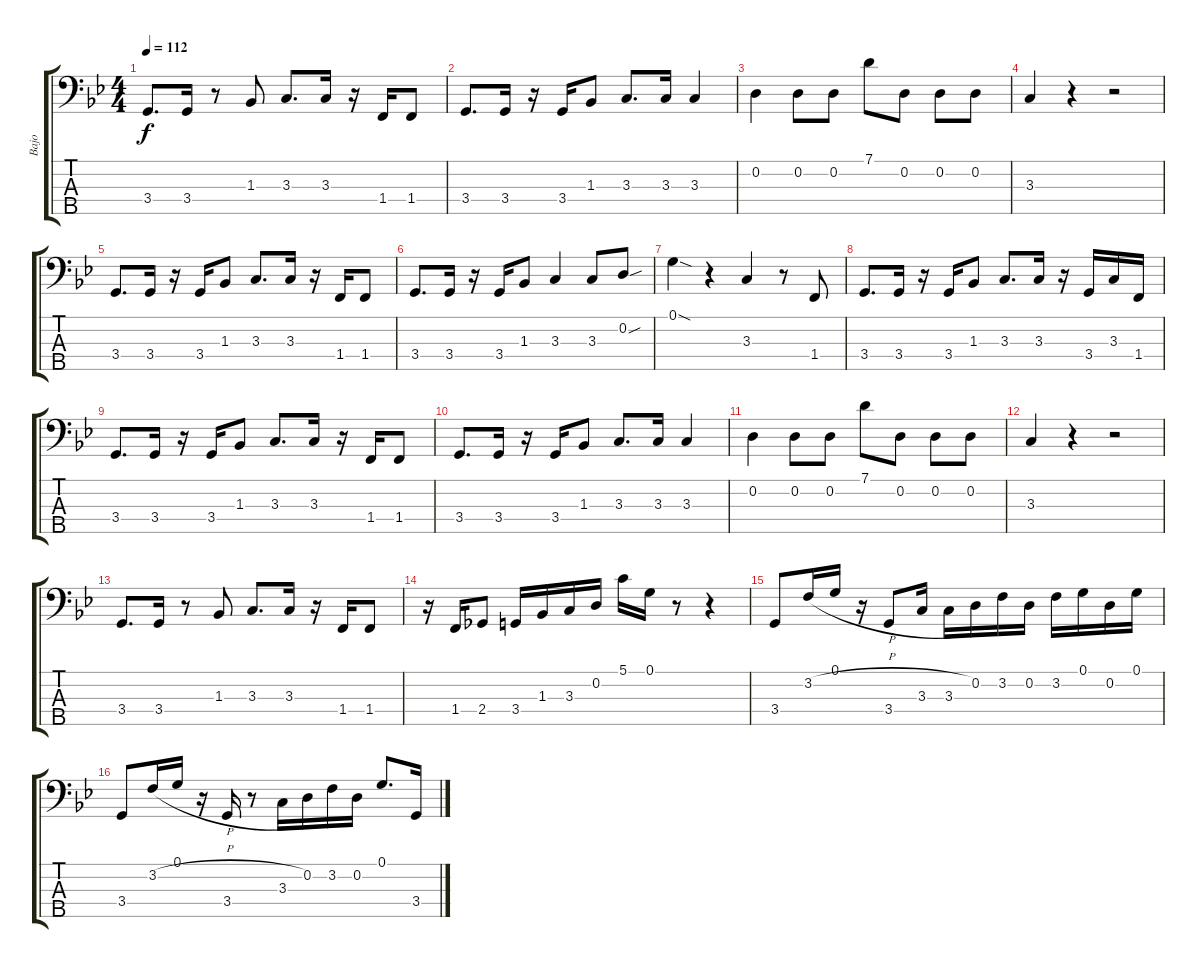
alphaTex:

\track ("Bajo" "Bajo") {instrument electricbassfinger}
\staff {score tabs}
\tuning (G2 D2 A1 E1 B0) {hide}
\ts (4 4)
\tempo 112
\clef f4
\ks bb
3.4.8{d dy f} 3.4.16 r.8 1.3.8 3.3.8{d} 3.3.16 r.16 1.4.16 1.4.8 |
3.4.8{d} 3.4.16 r.16 3.4.16 1.3.8 3.3.8{d} 3.3.16 3.3.4 |
0.2.4{beam Down} 0.2.8{beam Down} 0.2.8{beam Down} 7.1.8 0.2.8 0.2.8 0.2.8 |
3.3.4 r.4 r.2 |
3.4.8{d} 3.4.16 r.16 3.4.16 1.3.8 3.3.8{d} 3.3.16 r.16 1.4.16 1.4.8 |
3.4.8{d} 3.4.16 r.16 3.4.16 1.3.8 3.3.4 3.3.8 0.2{sou}.8 |
0.1{sod}.4 r.4 3.3.4 r.8 1.4.8 |
3.4.8{d} 3.4.16 r.16 3.4.16 1.3.8 3.3.8{d} 3.3.16 r.16 3.4.16 3.3.16 1.4.16 |
3.4.8{d} 3.4.16 r.16 3.4.16 1.3.8 3.3.8{d} 3.3.16 r.16 1.4.16 1.4.8 |
3.4.8{d} 3.4.16 r.16 3.4.16 1.3.8 3.3.8{d} 3.3.16 3.3.4 |
0.2.4{beam Down} 0.2.8{beam Down} 0.2.8{beam Down} 7.1.8 0.2.8 0.2.8 0.2.8 |
3.3.4 r.4 r.2 |
3.4.8{d} 3.4.16 r.8 1.3.8 3.3.8{d} 3.3.16 r.16 1.4.16 1.4.8 |
r.16 1.4.16 2.4.8 3.4.16 1.3.16 3.3.16 0.2.16 5.1.16 0.1.16 r.8 r.4 |
3.4.8 3.2{h}.16 0.1.16 r.16 3.4.8 3.3.16 3.3.16 0.2.16 3.2.16 0.2.16 3.2.16 0.1.16 0.2.16 0.1.16 |
3.4.8 3.2{h}.16 0.1.16 r.16 3.4.16 r.8 3.3.16 0.2.16 3.2.16 0.2.16 0.1.8{d} 3.4.16
